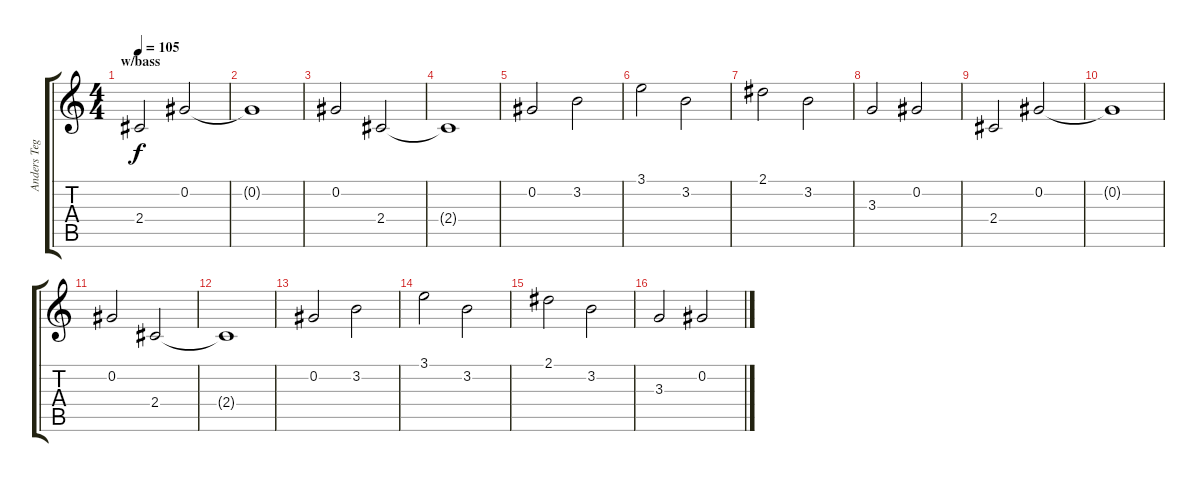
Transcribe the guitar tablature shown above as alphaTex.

\track ("Anders Teglund" "Anders Teg") {instrument electricguitarjazz}
\staff {score tabs}
\tuning (Db4 Ab3 E3 B2 Gb2 B1) {hide}
\ts (4 4)
\section ("" "w/bass")
\tempo 105
\clef g2
\ks c
2.4.2{dy f} 0.2.2 |
0.2{t}.1 |
0.2.2 2.4.2 |
2.4{t}.1 |
0.2.2 3.2.2 |
3.1.2 3.2.2 |
2.1.2 3.2.2 |
3.3.2 0.2.2 |
2.4.2 0.2.2 |
0.2{t}.1 |
0.2.2 2.4.2 |
2.4{t}.1 |
0.2.2 3.2.2 |
3.1.2 3.2.2 |
2.1.2 3.2.2 |
3.3.2 0.2.2
